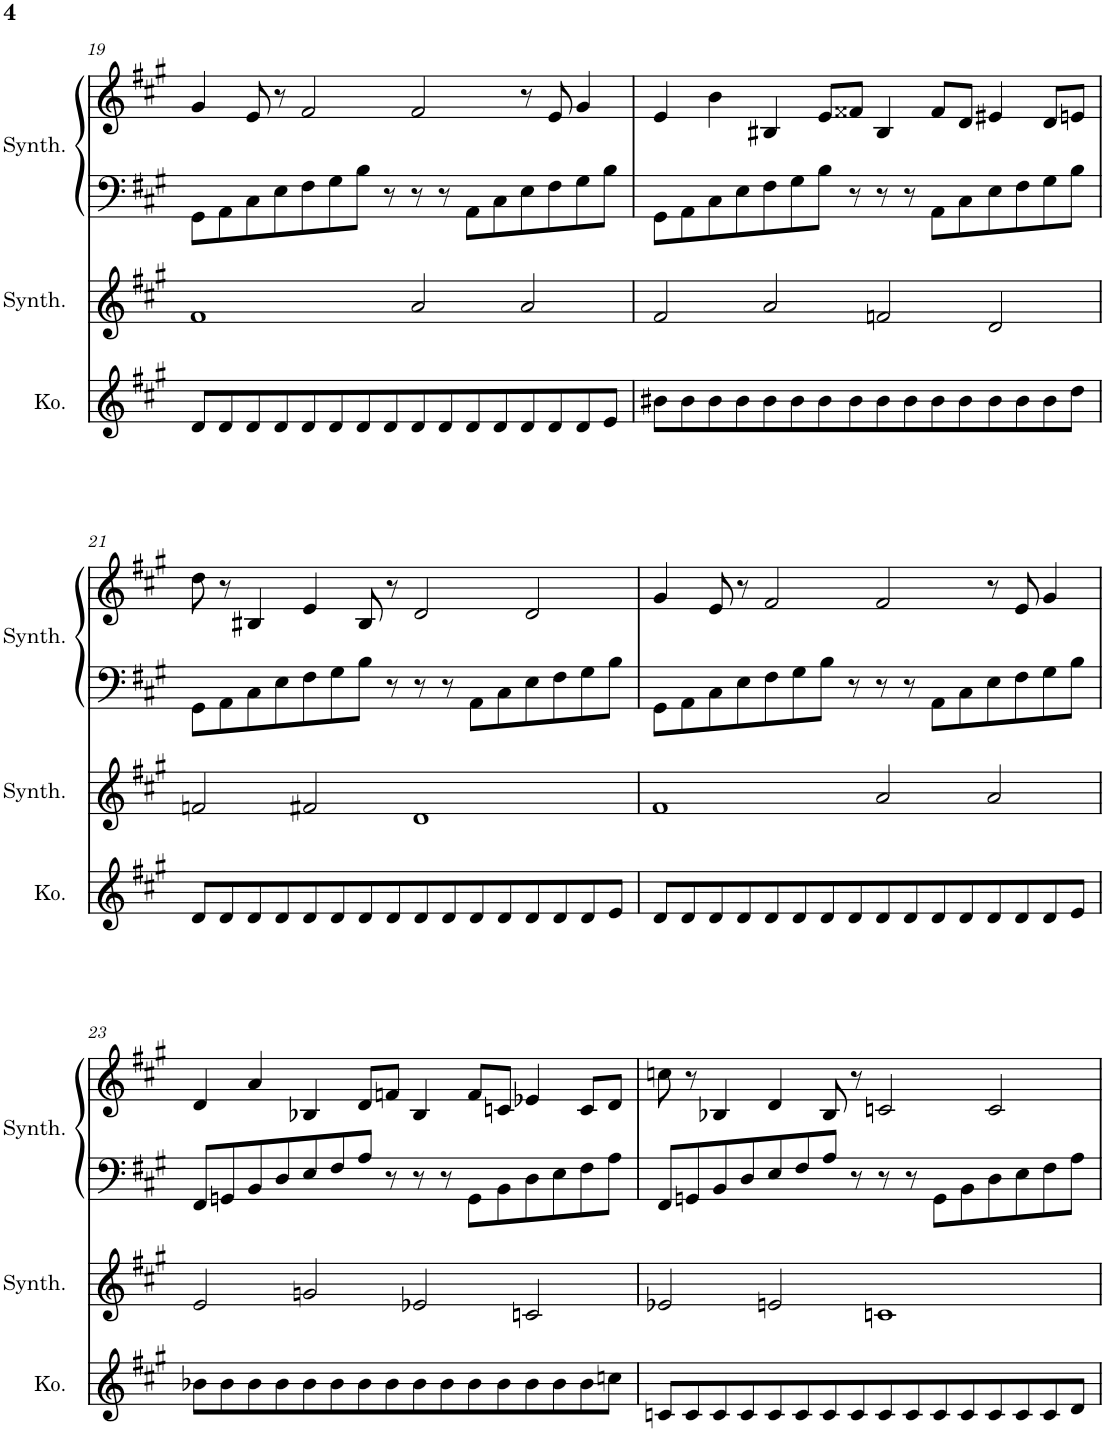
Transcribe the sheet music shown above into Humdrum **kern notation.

**kern	**kern	**kern	**kern
*part3	*part2	*part1	*part1
*staff4	*staff3	*staff2	*staff1
*I"Koto	*I"Sine Synthesizer	*I"Square Synthesizer	*
*I'Ko.	*I'Synth.	*I'Synth.	*
!!LO:PB:g=z
*clefG2	*clefG2	*clefF4	*clefG2
*k[f#c#g#]	*k[f#c#g#]	*k[f#c#g#]	*k[f#c#g#]
*M8/4	*M8/4	*M8/4	*M8/4
=19	=19	=19	=19
8d/L	1f#	8GG#\L	4g#/
8d/	.	8AA\	.
8d/	.	8C#\	8e/
8d/	.	8E\	8r
8d/	.	8F#\	2f#/
8d/	.	8G#\	.
8d/	.	8B\J	.
8d/	.	8r	.
8d/	2a/	8r	2f#/
8d/	.	8r	.
8d/	.	8AA\L	.
8d/	.	8C#\	.
8d/	2a/	8E\	8r
8d/	.	8F#\	8e/
8d/	.	8G#\	4g#/
8e/J	.	8B\J	.
=20	=20	=20	=20
8b#X\L	2f#/	8GG#\L	4e/
8b#\	.	8AA\	.
8b#\	.	8C#\	4b\
8b#\	.	8E\	.
8b#\	2a/	8F#\	4B#X/
8b#\	.	8G#\	.
8b#\	.	8B\J	8e/L
8b#\	.	8r	8f##X/J
8b#\	2fn/	8r	4B#/
8b#\	.	8r	.
8b#\	.	8AA\L	8f##/L
8b#\	.	8C#\	8d/J
8b#\	2d/	8E\	4e#X/
8b#\	.	8F#\	.
8b#\	.	8G#\	8d/L
8dd\J	.	8B\J	8en/J
!!LO:LB:g=z
=21	=21	=21	=21
8d/L	2fn/	8GG#\L	8dd\
8d/	.	8AA\	8r
8d/	.	8C#\	4B#X/
8d/	.	8E\	.
8d/	2f#X/	8F#\	4e/
8d/	.	8G#\	.
8d/	.	8B\J	8B#/
8d/	.	8r	8r
8d/	1d	8r	2d/
8d/	.	8r	.
8d/	.	8AA\L	.
8d/	.	8C#\	.
8d/	.	8E\	2d/
8d/	.	8F#\	.
8d/	.	8G#\	.
8e/J	.	8B\J	.
=22	=22	=22	=22
8d/L	1f#	8GG#\L	4g#/
8d/	.	8AA\	.
8d/	.	8C#\	8e/
8d/	.	8E\	8r
8d/	.	8F#\	2f#/
8d/	.	8G#\	.
8d/	.	8B\J	.
8d/	.	8r	.
8d/	2a/	8r	2f#/
8d/	.	8r	.
8d/	.	8AA\L	.
8d/	.	8C#\	.
8d/	2a/	8E\	8r
8d/	.	8F#\	8e/
8d/	.	8G#\	4g#/
8e/J	.	8B\J	.
!!LO:LB:g=z
=23	=23	=23	=23
8b-X\L	2e/	8FF#/L	4d/
8b-\	.	8GGn/	.
8b-\	.	8BB/	4a/
8b-\	.	8D/	.
8b-\	2gn/	8E/	4B-X/
8b-\	.	8F#/	.
8b-\	.	8A/J	8d/L
8b-\	.	8r	8fn/J
8b-\	2e-X/	8r	4B-/
8b-\	.	8r	.
8b-\	.	8GG\L	8f/L
8b-\	.	8BB\	8cn/J
8b-\	2cn/	8D\	4e-X/
8b-\	.	8E\	.
8b-\	.	8F#\	8c/L
8ccn\J	.	8A\J	8d/J
=24	=24	=24	=24
8cn/L	2e-X/	8FF#/L	8ccn\
8c/	.	8GGn/	8r
8c/	.	8BB/	4B-X/
8c/	.	8D/	.
8c/	2en/	8E/	4d/
8c/	.	8F#/	.
8c/	.	8A/J	8B-/
8c/	.	8r	8r
8c/	1cn	8r	2cn/
8c/	.	8r	.
8c/	.	8GG\L	.
8c/	.	8BB\	.
8c/	.	8D\	2c/
8c/	.	8E\	.
8c/	.	8F#\	.
8d/J	.	8A\J	.
=	=	=	=
*-	*-	*-	*-
